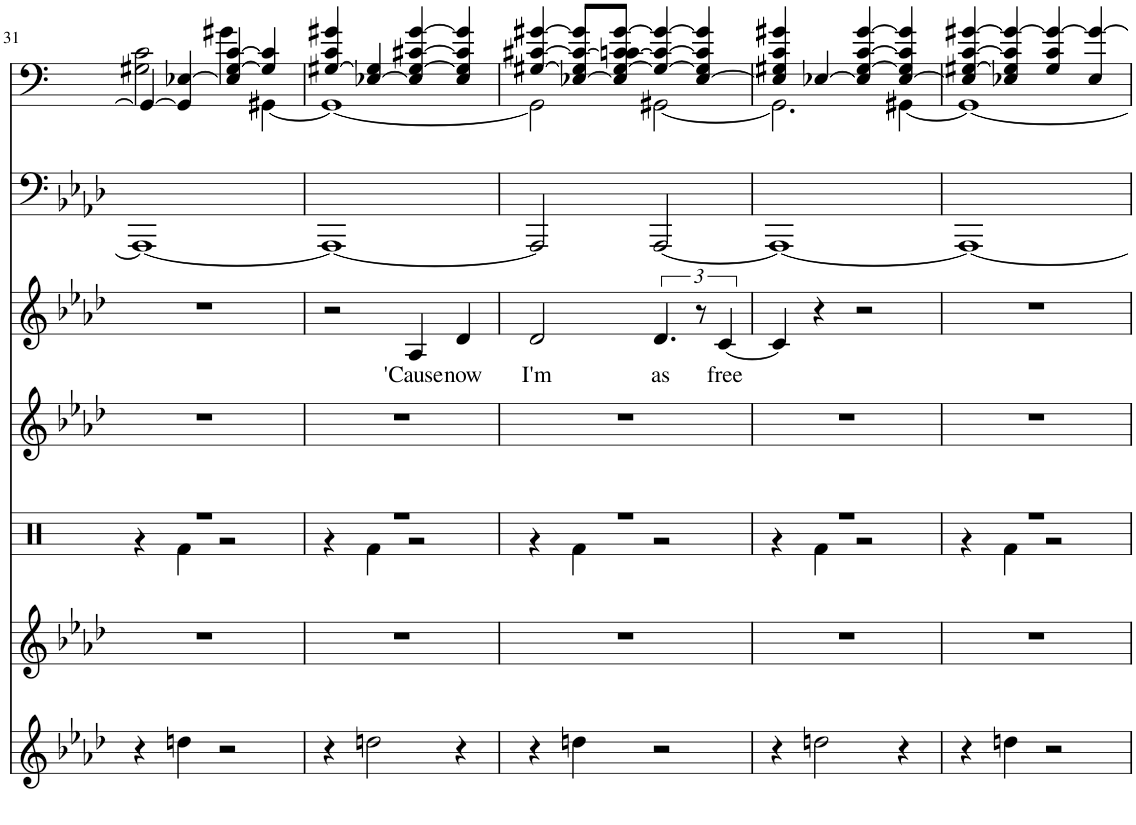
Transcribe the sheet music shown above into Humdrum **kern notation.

**kern	**kern	**kern	**kern	**kern	**text	**kern	**kern
*part7	*part6	*part5	*part4	*part3	*part3	*part2	*part1
*staff7	*staff6	*staff5	*staff4	*staff3	*staff3	*staff2	*staff1
*I"Taiko Drum	*I"Woodblock	*I"Percussion	*I"Overdrive Gtr	*I"Tenor Sax	*	*I"Fingered Bass	*I"Clean Guitar, untitled
*	*I'Wd Bl	*	*	*I'T Sax	*	*	*
!!LO:PB:g=z
*clefG2	*clefG2	*clefX	*clefG2	*clefG2	*	*clefF4	*clefF4
*	*	*	*	*Trd8c14	*	*	*
*k[b-e-a-d-]	*k[b-e-a-d-]	*k[]	*k[b-e-a-d-]	*k[b-e-a-d-]	*	*k[b-e-a-d-]	*k[b-e-a-d-]
*M4/4	*M4/4	*M4/4	*M4/4	*M4/4	*	*M4/4	*M4/4
=31	=31	=31	=31	=31	=31	=31	=31
*	*	*^	*	*	*	*	*^
4r	1r	1r	4r	1r	1r	.	1AAA-_	4GG#/_	2G#X\ 2c\
4ddn\	.	.	4Rf\	.	.	.	.	4GG#/] [4E-X/	.
2r	.	.	2r	.	.	.	.	4E-/] [4G#/ [4c/	4g#X\
.	.	.	.	.	.	.	.	4G#/] 4c/]	[4GG#X\
=32	=32	=32	=32	=32	=32	=32	=32	=32	=32
4r	1r	1r	4r	1r	2r	.	1AAA-_	[4G#X/ 4c/ 4g#X/	1GG#_
2ddn\	.	.	4Rf\	.	.	.	.	[4E-X/ 4G#/]	.
!	!	!	!	!	!	!LO:LY:b	!	!	!
.	.	.	2r	.	4A-/	'Cause	.	4E-/] [4G#/ [4c#X/ [4g#/	.
!	!	!	!	!	!	!LO:LY:b	!	!	!
4r	.	.	.	.	4d-/	now	.	4E-/ 4G#/] 4c#/] 4g#/]	.
=33	=33	=33	=33	=33	=33	=33	=33	=33	=33
!	!	!	!	!	!	!LO:LY:b	!	!	!
4r	1r	1r	4r	1r	2d-/	I'm	2AAA-/]	[4G#X/ [4c#X/ [4g#X/	2GG#\]
4ddn\	.	.	4Rf\	.	.	.	.	[8E-X/ 8G#/] 8c#/_ 8g#/]L	.
.	.	.	.	.	.	.	.	8E-/] [8G#/ [8cn/ 8c#/] [8g#/J	.
!	!	!	!	!	!	!LO:LY:b	!	!	!
2r	.	.	2r	.	6.d-/	as	[2AAA-/	4G#/_ 4c/_ 4g#/_	[2GG#X\
.	.	.	.	.	12r	.	.	[4E-/ 4G#/] 4c/] 4g#/]	.
!	!	!	!	!	!	!LO:LY:b	!	!	!
.	.	.	.	.	[6c/	free	.	.	.
=34	=34	=34	=34	=34	=34	=34	=34	=34	=34
4r	1r	1r	4r	1r	4c/]	.	1AAA-_	4E-/] 4G#X/ 4c/ 4g#X/	2.GG#\]
2ddn\	.	.	4Rf\	.	4r	.	.	[4E-X/	.
.	.	.	2r	.	2r	.	.	4E-/] [4G#/ [4c/ [4g#/	.
4r	.	.	.	.	.	.	.	[4E-/ 4G#/] 4c/] 4g#/]	[4GG#X\
=35	=35	=35	=35	=35	=35	=35	=35	=35	=35
4r	1r	1r	4r	1r	1r	.	1AAA-_	4E-/] [4G#X/ [4c/ [4g#X/	1GG#_
4ddn\	.	.	4Rf\	.	.	.	.	4E-X/ 4G#/] 4c/] 4g#/_	.
2r	.	.	2r	.	.	.	.	4G#/ 4c/ 4g#/_	.
.	.	.	.	.	.	.	.	4E-/ 4g#/_	.
*	*	*v	*v	*	*	*	*	*v	*v
=	=	=	=	=	=	=	=
*-	*-	*-	*-	*-	*-	*-	*-
